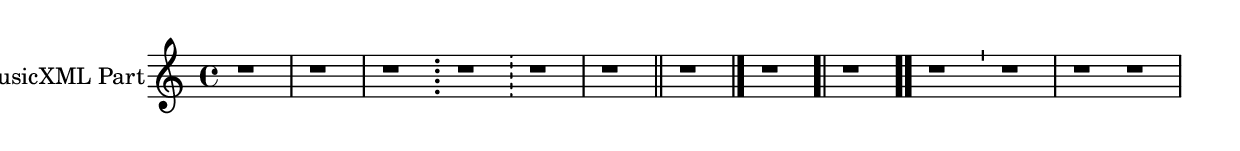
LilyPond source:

\version "2.18.2" 
\version "2.18.2" 
ponestaffone = \new Staff \with {
instrumentName = \markup { 

 \column { 


 \line { "MusicXML Part" 


 } 

 } 
 } 
 }{\autoBeamOff % measure 1
\clef treble \key c \major \time 4/4 r1  | 

 % measure 2
r1  \bar "|"

 % measure 3
r1  \bar ";"

 % measure 4
r1  \bar "!"

 % measure 5
r1  \bar "|"

 % measure 6
r1  \bar "||"

 % measure 7
r1  \bar "|."

 % measure 8
r1  \bar ".|"

 % measure 9
r1  \bar ".."

 % measure 10
r1  \bar "'"

 % measure 11
r1  \bar "|"

 % measure 12
r1  \bar ""

 % measure 13
r1  | 

 }

<<\ponestaffone>>